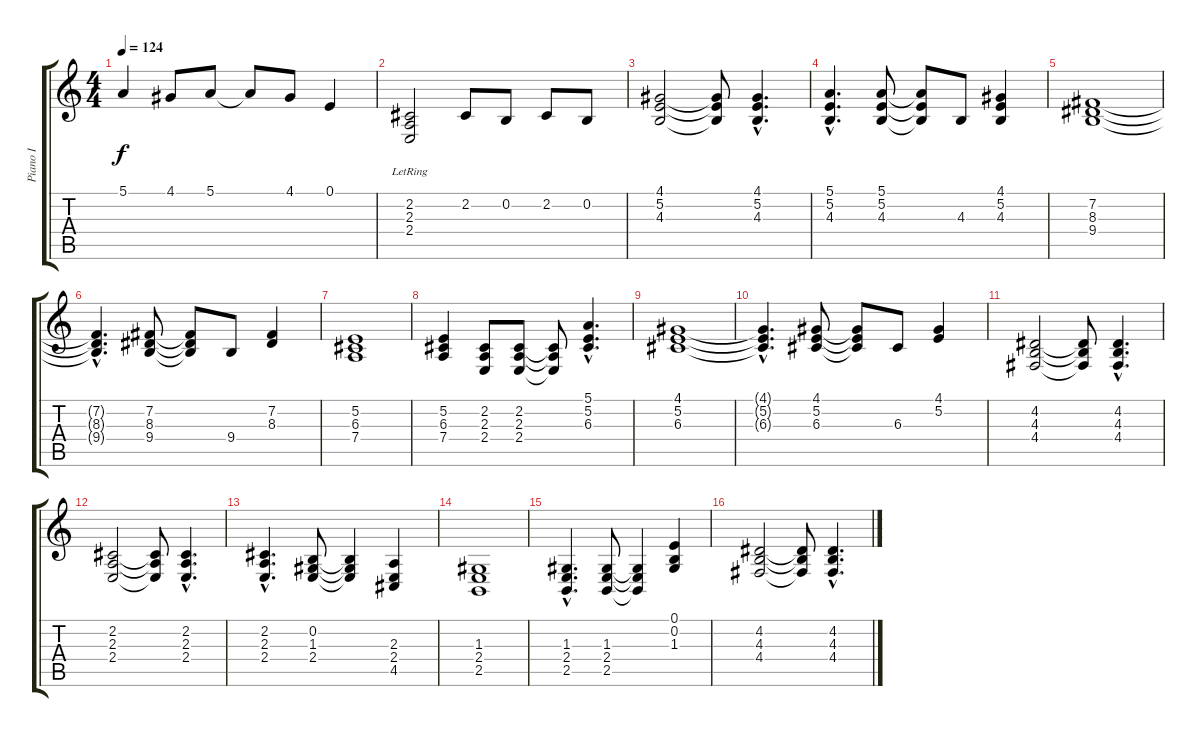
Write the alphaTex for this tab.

\track ("Piano I" "Piano I") {instrument acousticgrandpiano}
\staff {score tabs}
\tuning (E4 B3 G3 D3 A2 E2) {hide}
\ts (4 4)
\tempo 124
\clef g2
\ks c
5.1.4{dy f} 4.1.8 5.1.8 5.1{t}.8 4.1.8 0.1.4 |
(2.2 2.3{lr} 2.4{lr}).2 2.2.8 0.2.8 2.2.8 0.2.8 |
(4.1 5.2 4.3).2 (4.1{t} 5.2{t} 4.3{t}).8 (4.1{hac} 5.2{hac} 4.3{hac}).4{d} |
(5.1{hac} 5.2{hac} 4.3{hac}).4{d} (5.1 5.2 4.3).8 (5.1{t} 5.2{t} 4.3{t}).8 4.3.8 (4.1 5.2 4.3).4 |
(7.2 8.3 9.4).1 |
(7.2{hac t} 8.3{hac t} 9.4{hac t}).4{d} (7.2 8.3 9.4).8 (7.2{t} 8.3{t} 9.4{t}).8 9.4.8 (7.2 8.3).4 |
(5.2 6.3 7.4).1 |
(5.2 6.3 7.4).4 (2.2 2.3 2.4).8 (2.2 2.3 2.4).8 (2.2{t} 2.3{t} 2.4{t}).8 (5.1{hac} 5.2{hac} 6.3{hac}).4{d} |
(4.1 5.2 6.3).1 |
(4.1{hac t} 5.2{hac t} 6.3{hac t}).4{d} (4.1 5.2 6.3).8 (4.1{t} 5.2{t} 6.3{t}).8 6.3.8 (4.1 5.2).4 |
(4.2 4.3 4.4).2 (4.2{t} 4.3{t} 4.4{t}).8 (4.2{hac} 4.3{hac} 4.4{hac}).4{d} |
(2.2 2.3 2.4).2 (2.2{t} 2.3{t} 2.4{t}).8 (2.2{hac} 2.3{hac} 2.4{hac}).4{d} |
(2.2{hac} 2.3{hac} 2.4{hac}).4{d} (0.2 1.3 2.4).8 (0.2{t} 1.3{t} 2.4{t}).4 (2.3 2.4 4.5).4 |
(1.3 2.4 2.5).1 |
(1.3{hac} 2.4{hac} 2.5{hac}).4{d} (1.3 2.4 2.5).8 (1.3{t} 2.4{t} 2.5{t}).4 (0.1 0.2 1.3).4 |
(4.2 4.3 4.4).2 (4.2{t} 4.3{t} 4.4{t}).8 (4.2{hac} 4.3{hac} 4.4{hac}).4{d}
